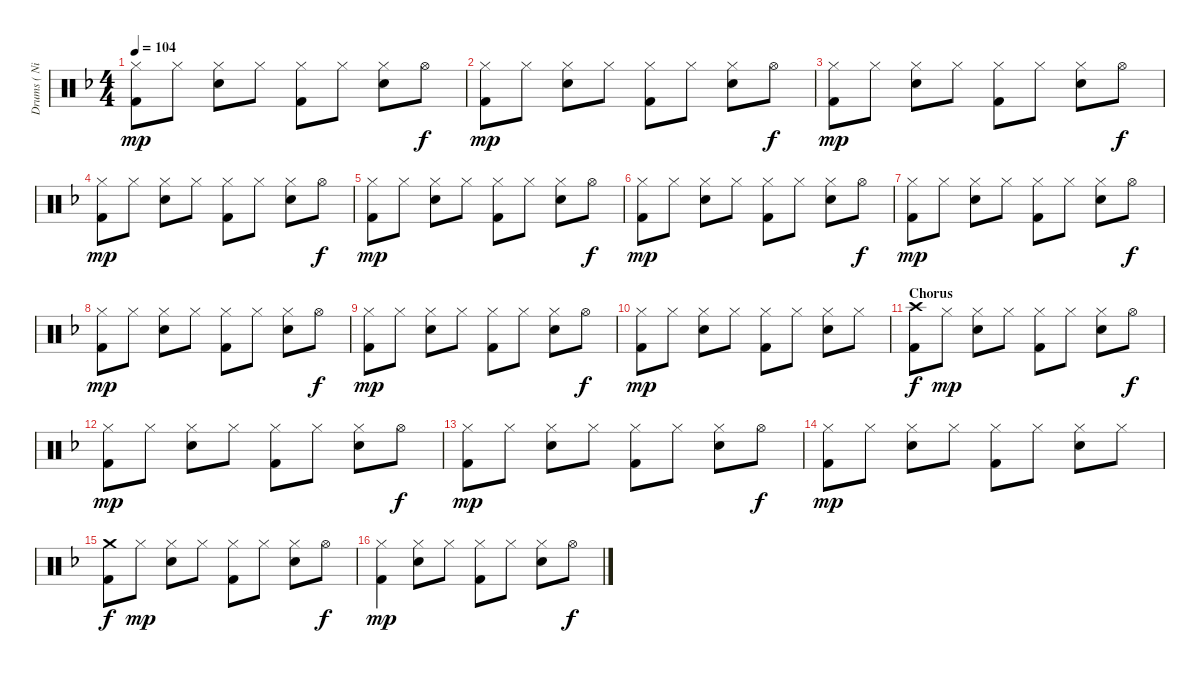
\track ("Drums ( Nick Mason )" "Drums ( Ni") {instrument percussion}
\staff {score}
\articulation defaults
\ts (4 4)
\tempo 104
\clef neutral
\ks dminor
("Hi-Hat (closed)" "Kick (hit) 2").8{dy mp} "Hi-Hat (closed)".8 ("Hi-Hat (closed)" "Snare (hit) 2").8 "Hi-Hat (closed)".8 ("Hi-Hat (closed)" "Kick (hit) 2").8 "Hi-Hat (closed)".8 ("Hi-Hat (closed)" "Snare (hit) 2").8 "Hi-Hat (open)".8{dy f} |
("Hi-Hat (closed)" "Kick (hit) 2").8{dy mp} "Hi-Hat (closed)".8 ("Hi-Hat (closed)" "Snare (hit) 2").8 "Hi-Hat (closed)".8 ("Hi-Hat (closed)" "Kick (hit) 2").8 "Hi-Hat (closed)".8 ("Hi-Hat (closed)" "Snare (hit) 2").8 "Hi-Hat (open)".8{dy f} |
("Hi-Hat (closed)" "Kick (hit) 2").8{dy mp} "Hi-Hat (closed)".8 ("Hi-Hat (closed)" "Snare (hit) 2").8 "Hi-Hat (closed)".8 ("Hi-Hat (closed)" "Kick (hit) 2").8 "Hi-Hat (closed)".8 ("Hi-Hat (closed)" "Snare (hit) 2").8 "Hi-Hat (open)".8{dy f} |
("Hi-Hat (closed)" "Kick (hit) 2").8{dy mp} "Hi-Hat (closed)".8 ("Hi-Hat (closed)" "Snare (hit) 2").8 "Hi-Hat (closed)".8 ("Hi-Hat (closed)" "Kick (hit) 2").8 "Hi-Hat (closed)".8 ("Hi-Hat (closed)" "Snare (hit) 2").8 "Hi-Hat (open)".8{dy f} |
("Hi-Hat (closed)" "Kick (hit) 2").8{dy mp} "Hi-Hat (closed)".8 ("Hi-Hat (closed)" "Snare (hit) 2").8 "Hi-Hat (closed)".8 ("Hi-Hat (closed)" "Kick (hit) 2").8 "Hi-Hat (closed)".8 ("Hi-Hat (closed)" "Snare (hit) 2").8 "Hi-Hat (open)".8{dy f} |
("Hi-Hat (closed)" "Kick (hit) 2").8{dy mp} "Hi-Hat (closed)".8 ("Hi-Hat (closed)" "Snare (hit) 2").8 "Hi-Hat (closed)".8 ("Hi-Hat (closed)" "Kick (hit) 2").8 "Hi-Hat (closed)".8 ("Hi-Hat (closed)" "Snare (hit) 2").8 "Hi-Hat (open)".8{dy f} |
("Hi-Hat (closed)" "Kick (hit) 2").8{dy mp} "Hi-Hat (closed)".8 ("Hi-Hat (closed)" "Snare (hit) 2").8 "Hi-Hat (closed)".8 ("Hi-Hat (closed)" "Kick (hit) 2").8 "Hi-Hat (closed)".8 ("Hi-Hat (closed)" "Snare (hit) 2").8 "Hi-Hat (open)".8{dy f} |
("Hi-Hat (closed)" "Kick (hit) 2").8{dy mp} "Hi-Hat (closed)".8 ("Hi-Hat (closed)" "Snare (hit) 2").8 "Hi-Hat (closed)".8 ("Hi-Hat (closed)" "Kick (hit) 2").8 "Hi-Hat (closed)".8 ("Hi-Hat (closed)" "Snare (hit) 2").8 "Hi-Hat (open)".8{dy f} |
("Hi-Hat (closed)" "Kick (hit) 2").8{dy mp} "Hi-Hat (closed)".8 ("Hi-Hat (closed)" "Snare (hit) 2").8 "Hi-Hat (closed)".8 ("Hi-Hat (closed)" "Kick (hit) 2").8 "Hi-Hat (closed)".8 ("Hi-Hat (closed)" "Snare (hit) 2").8 "Hi-Hat (open)".8{dy f} |
("Hi-Hat (closed)" "Kick (hit) 2").8{dy mp} "Hi-Hat (closed)".8 ("Hi-Hat (closed)" "Snare (hit) 2").8 "Hi-Hat (closed)".8 ("Hi-Hat (closed)" "Kick (hit) 2").8 "Hi-Hat (closed)".8 ("Hi-Hat (closed)" "Snare (hit) 2").8 "Hi-Hat (closed)".8 |
\section ("" "Chorus")
("Crash high (hit)" "Kick (hit) 2").8{dy f} "Hi-Hat (closed)".8{dy mp} ("Hi-Hat (closed)" "Snare (hit) 2").8 "Hi-Hat (closed)".8 ("Hi-Hat (closed)" "Kick (hit) 2").8 "Hi-Hat (closed)".8 ("Hi-Hat (closed)" "Snare (hit) 2").8 "Hi-Hat (open)".8{dy f} |
("Hi-Hat (closed)" "Kick (hit) 2").8{dy mp} "Hi-Hat (closed)".8 ("Hi-Hat (closed)" "Snare (hit) 2").8 "Hi-Hat (closed)".8 ("Hi-Hat (closed)" "Kick (hit) 2").8 "Hi-Hat (closed)".8 ("Hi-Hat (closed)" "Snare (hit) 2").8 "Hi-Hat (open)".8{dy f} |
("Hi-Hat (closed)" "Kick (hit) 2").8{dy mp} "Hi-Hat (closed)".8 ("Hi-Hat (closed)" "Snare (hit) 2").8 "Hi-Hat (closed)".8 ("Hi-Hat (closed)" "Kick (hit) 2").8 "Hi-Hat (closed)".8 ("Hi-Hat (closed)" "Snare (hit) 2").8 "Hi-Hat (open)".8{dy f} |
("Hi-Hat (closed)" "Kick (hit) 2").8{dy mp} "Hi-Hat (closed)".8 ("Hi-Hat (closed)" "Snare (hit) 2").8 "Hi-Hat (closed)".8 ("Hi-Hat (closed)" "Kick (hit) 2").8 "Hi-Hat (closed)".8 ("Hi-Hat (closed)" "Snare (hit) 2").8 "Hi-Hat (closed)".8 |
("Crash medium (hit)" "Kick (hit) 2").8{dy f} "Hi-Hat (closed)".8{dy mp} ("Hi-Hat (closed)" "Snare (hit) 2").8 "Hi-Hat (closed)".8 ("Hi-Hat (closed)" "Kick (hit) 2").8 "Hi-Hat (closed)".8 ("Hi-Hat (closed)" "Snare (hit) 2").8 "Hi-Hat (open)".8{dy f} |
("Hi-Hat (closed)" "Kick (hit) 2").4{dy mp} ("Hi-Hat (closed)" "Snare (hit) 2").8 "Hi-Hat (closed)".8 ("Hi-Hat (closed)" "Kick (hit) 2").8 "Hi-Hat (closed)".8 ("Hi-Hat (closed)" "Snare (hit) 2").8 "Hi-Hat (open)".8{dy f}
